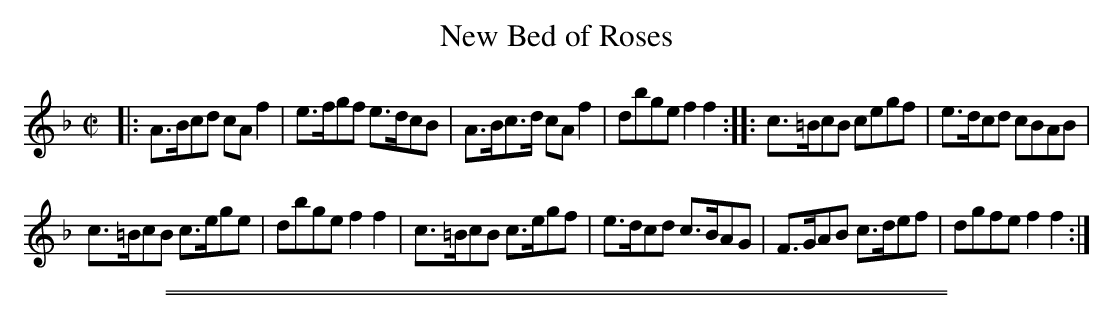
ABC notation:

X:1
T: New Bed of Roses
M: C|
L: 1/8
K: F
|:\
A>Bcd  cAf2  | e>fgf e>dcB |\
A>Bc>d cAf2  | dbge  f2f2 ::\
c>=BcB cegf  | e>dcd cBAB  |
c>=BcB c>ege | dbge  f2f2  |\
c>=BcB c>egf | e>dcd c>BAG |\
F>GAB  c>def | dgfe  f2f2 :|
